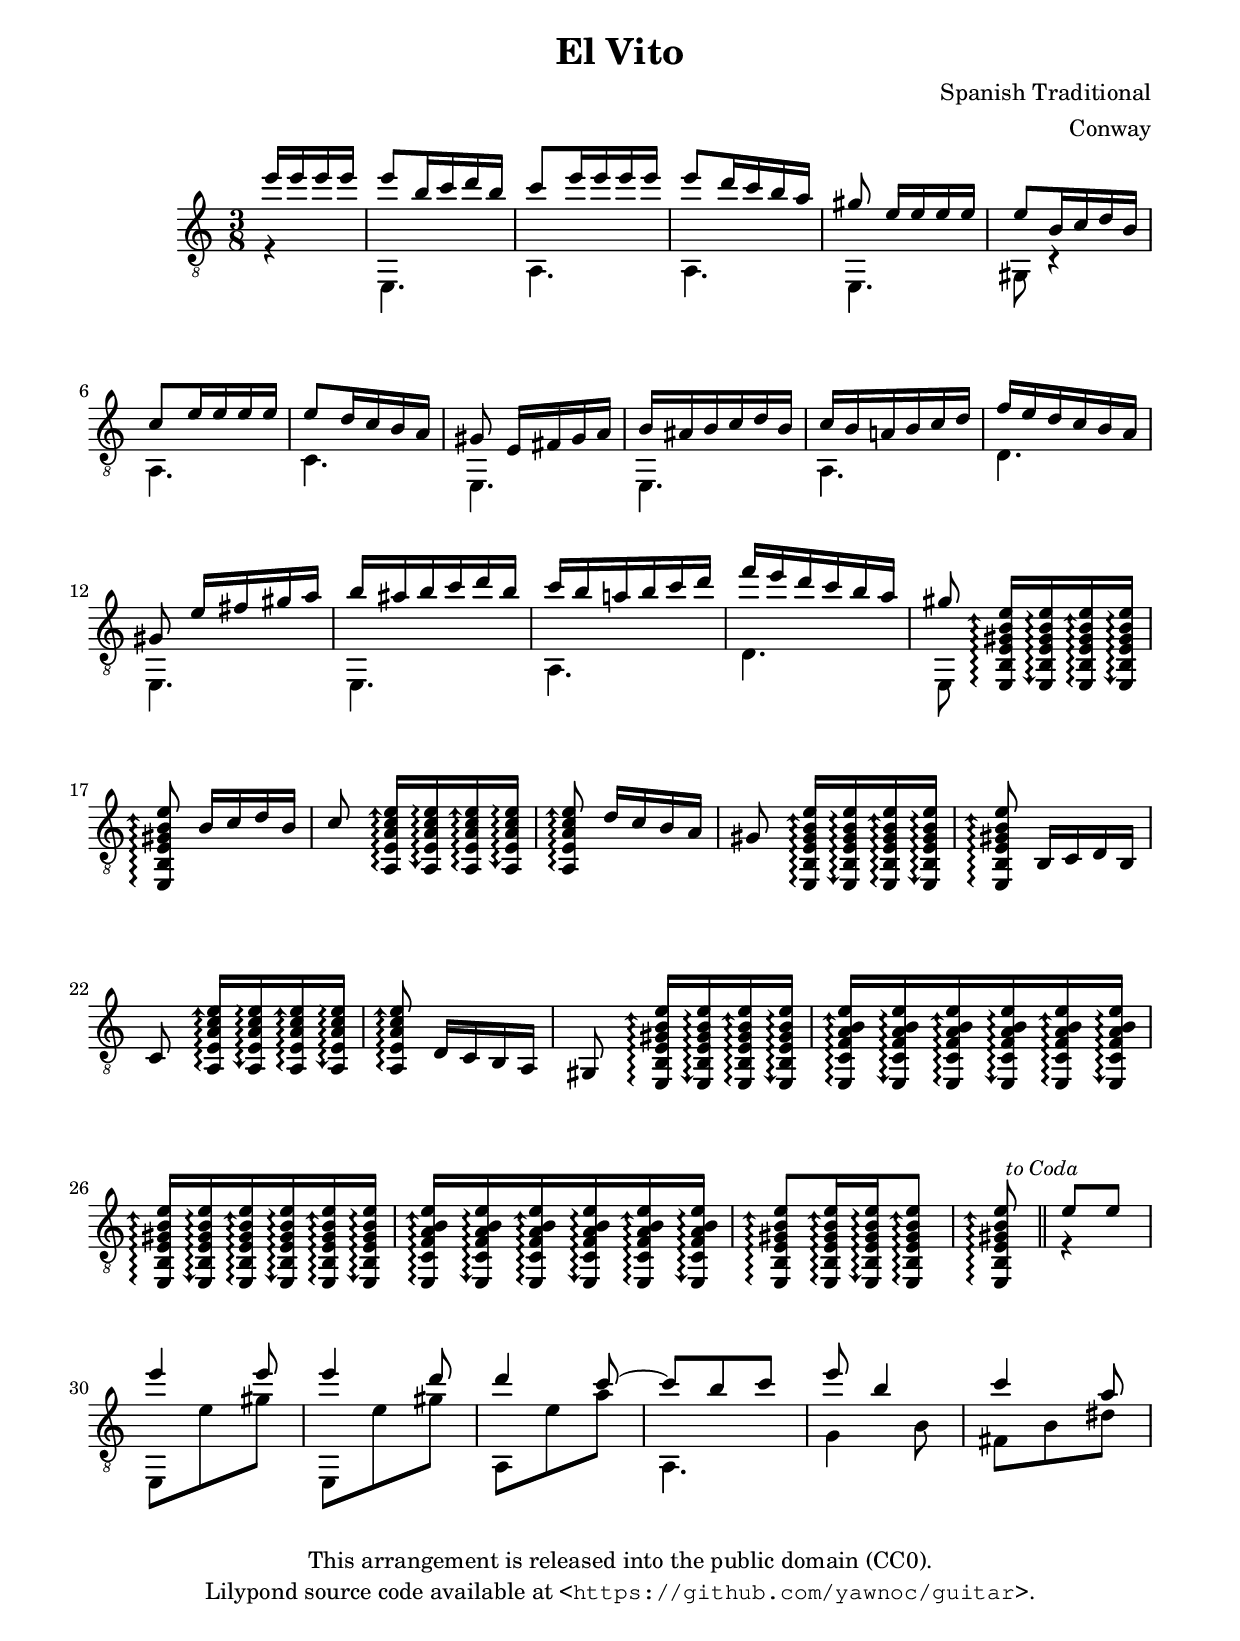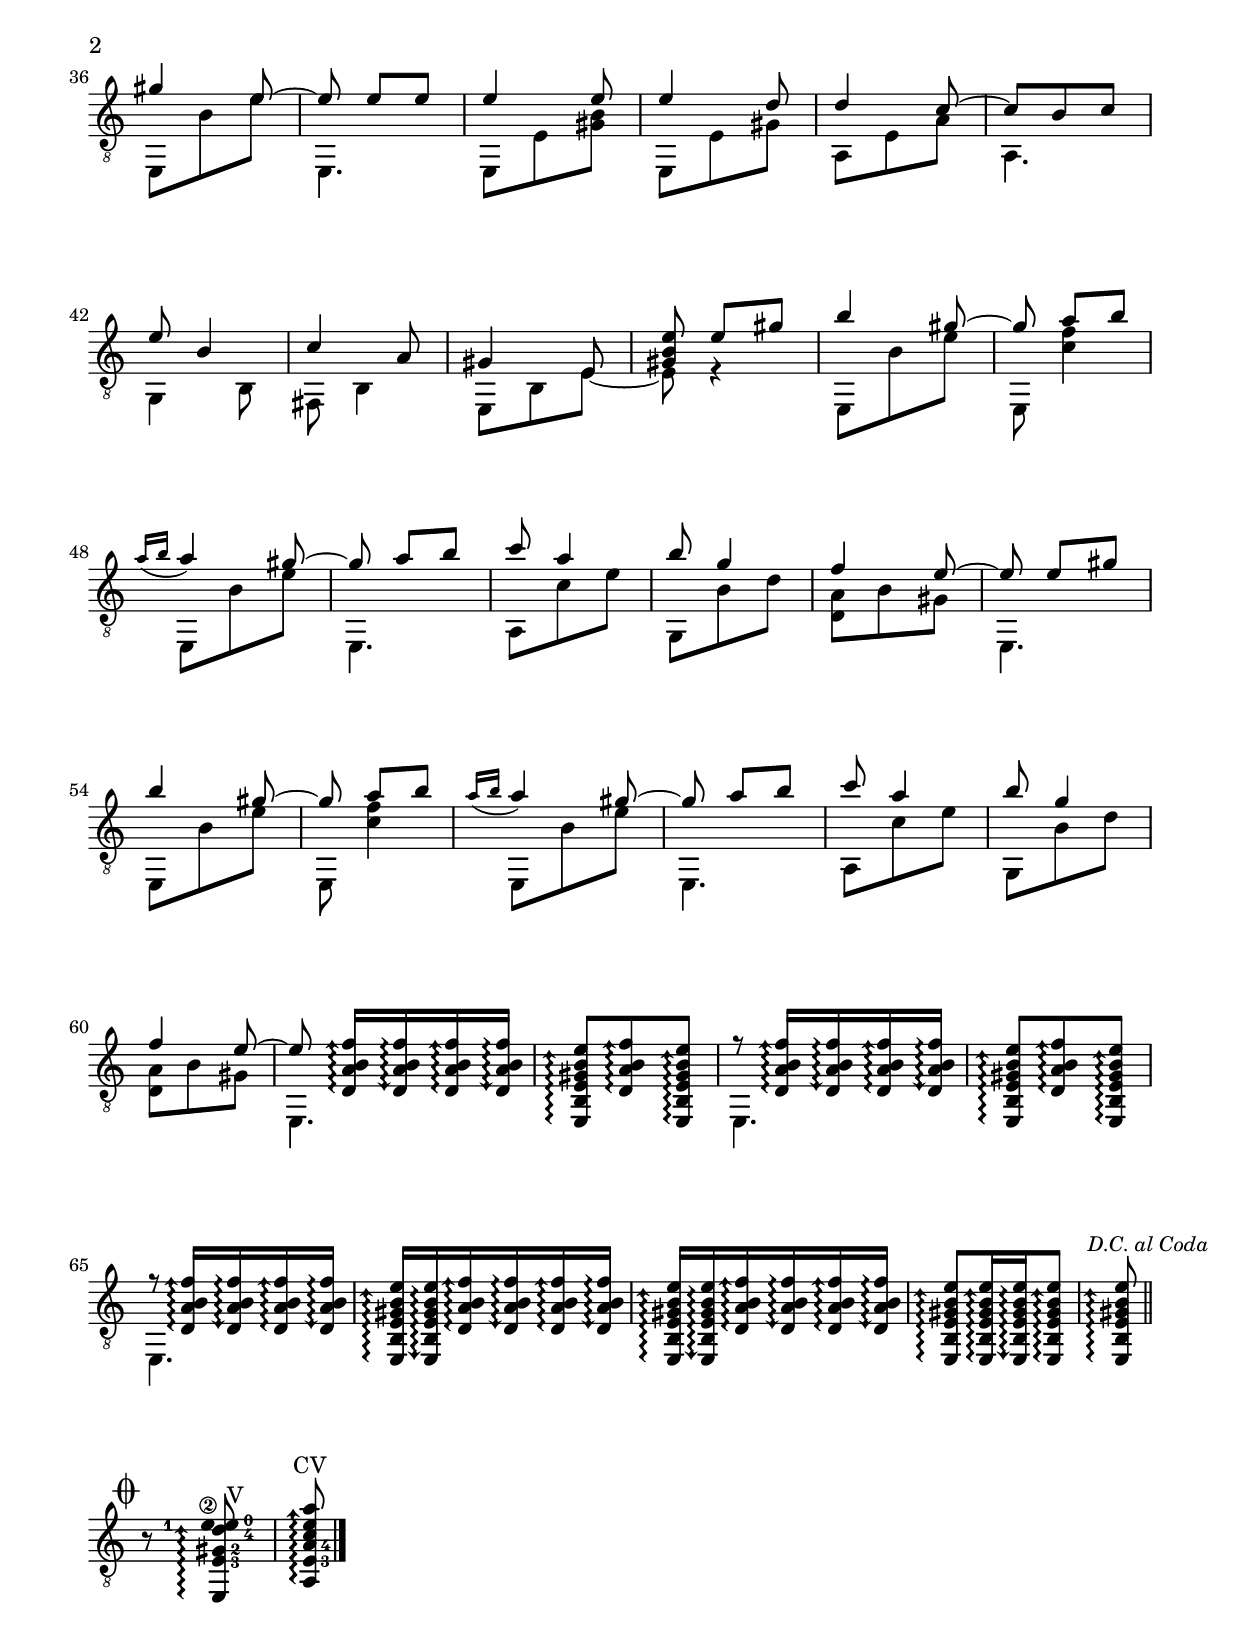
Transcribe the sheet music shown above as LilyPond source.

\version "2.18.2"


%%%%%%%%%%%%%%%%%%%%%%%%%%%%%%%%%%%%%%%%%%%%%%%%%%%%%%%%%%%%%%%%
% General
%%%%%%%%%%%%%%%%%%%%%%%%%%%%%%%%%%%%%%%%%%%%%%%%%%%%%%%%%%%%%%%%

\paper {
  top-margin = 1.5\cm
  left-margin = 1.5\cm
  right-margin = 1.5\cm
  bottom-margin = 1.5\cm
  ragged-last-bottom = ##f
}

globalSettings = {
  \accidentalStyle modern
  \compressFullBarRests
  \mergeDifferentlyHeadedOn
  \mergeDifferentlyDottedOn
  \numericTimeSignature
  \pointAndClickOff
}

origin-url = "https://github.com/yawnoc/guitar"

\header {
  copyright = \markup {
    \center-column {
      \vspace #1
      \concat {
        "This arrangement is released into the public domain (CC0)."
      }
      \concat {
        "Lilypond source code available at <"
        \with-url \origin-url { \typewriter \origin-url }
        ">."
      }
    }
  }
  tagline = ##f
}

%%%%%%%%%%%%%%%%%%%%%%%%%%%%%%%%%%%%%%%%%%%%%%%%%%%%%%%%%%%%%%%%
% Guitar notation
%%%%%%%%%%%%%%%%%%%%%%%%%%%%%%%%%%%%%%%%%%%%%%%%%%%%%%%%%%%%%%%%

stringNumbersAbove = { \set stringNumberOrientations = #'(up) }
stringNumbersBelow = { \set stringNumberOrientations = #'(down) }

fingeringAbove = { \set fingeringOrientations = #'(up) }
fingeringBelow = { \set fingeringOrientations = #'(down) }
fingeringAleft = { \set fingeringOrientations = #'(left) }
fingeringAright = { \set fingeringOrientations = #'(right) }

overrideHorizontalShift = #(define-scheme-function
  (parser location distance) (number?)
  #{
    \override NoteColumn.force-hshift = $distance
  #}
)

revertHorizontalShift = { \revert NoteColumn.force-hshift }

barreSpan = #(define-music-function
  (barre location label music) (string? ly:music?)
  (let
    (
      (elements (extract-named-music music '(NoteEvent EventChord)))
    )
    (if
      (pair? elements)
      (let
        (
          (first-element (first elements))
          (last-element (last elements))
        )
        (set!
          (ly:music-property first-element 'articulations)
          (cons
            (make-music 'TextSpanEvent 'span-direction -1)
            (ly:music-property first-element 'articulations)
          )
        )
        (set!
          (ly:music-property last-element 'articulations)
          (cons
            (make-music 'TextSpanEvent 'span-direction 1)
            (ly:music-property last-element 'articulations)
          )
        )
      )
    )
  )
  #{
    \once \override TextSpanner.font-shape = #'upright
    \once \override TextSpanner.style = #'line
    \once \override TextSpanner.bound-details = #`(
      (left
        (text . ,#{ \markup { \raise #-.55 { #label \hspace #0.7 }} #})
        (Y . 0)
        (padding . -0.8)
        (attach-dir . -2)
      )
      (right
        (text . ,#{ \markup { \draw-line #'(0 . -1.3) } #})
        (Y . 0)
        (padding . -0.5)
        (attach-dir . 2)
      )
    )
    $music
  #}
)

barre = #(define-scheme-function
  (parser location label) (string?)
  #{
    \markup {
      \center-align {
        \hspace #0.7
        $label
      }
    }
  #}
)

nudgeNextBarre = #(define-scheme-function
  (parser location distance) (number?)
  #{
    \once \override TextScript.X-offset = $distance
  #}
)

position = #(define-scheme-function
  (parser location label) (string?)
  #{
    \markup {
      \center-align {
        \hspace #0.5
        $label
      }
    }
  #}
)

%%%%%%%%%%%%%%%%%%%%%%%%%%%%%%%%%%%%%%%%%%%%%%%%%%%%%%%%%%%%%%%%
% Goto statements
%%%%%%%%%%%%%%%%%%%%%%%%%%%%%%%%%%%%%%%%%%%%%%%%%%%%%%%%%%%%%%%%

setGotoVisibility = {
  \once \override Score.RehearsalMark #'break-visibility = #'#(#t #t #f)
}

makeGotoMark = #(define-scheme-function
  (parser location label) (string?)
  #{
    \mark \markup { \small \italic $label }
  #}
)

simultaneousMarkSeparator = {
  \cadenzaOn
    s1073741824 % stupid, but works
  \cadenzaOff
}

coda = {
  \setGotoVisibility
  \mark \markup { \musicglyph #"scripts.coda" }
}

fine = {
  \setGotoVisibility
  \makeGotoMark Fine
}

dcAlCoda = {
  \setGotoVisibility
  \makeGotoMark "D.C. al Coda"
}

dcAlFine = {
  \setGotoVisibility
  \makeGotoMark "D.C. al Fine"
}

toCoda = {
  \setGotoVisibility
  \makeGotoMark "to Coda"
}



\header {
  title = "El Vito"
  composer = "Spanish Traditional"
  arranger = "Conway"
}


\paper {
  systems-per-page = 7
  ragged-last = ##t
}


initialSignatures = {
  \clef "treble_8"
  \key a \minor
  \time 3/8
}


highVoiceMusic = {
  
  \globalSettings
  
  % Main theme high
  \partial 4
  \relative c'' {
    e16 e e e |
    e8 b16 c d b |
    c8 e16 e e e |
    e8 d16 c b a |
    gis8
  }
  
  % Main theme low
  \barNumberCheck #4
  \relative c' {
    e16[ e e e] |
    e8 b16 c d b |
    c8 e16 e e e |
    e8 d16 c b a |
    gis8
  }
  
  % Scale run low
  \barNumberCheck #8
  \relative c {
    e16[ fis gis a] |
    b ais b c d b |
    c b a b c d |
    f e d c b a |
    gis8
  }
  
  % Scale run high
  \barNumberCheck #12
  \relative c' {
    e16[ fis gis a] |
    b ais b c d b |
    c b a b c d |
    f e d c b a |
    gis8
  }
  
  % Strummed main theme high
  \barNumberCheck #16
  \relative c' {
    \arpeggioArrowUp
    <e b gis e b e,>16[ \arpeggio
      \arpeggioArrowDown
      <e b gis e b e,> \arpeggio
      \arpeggioArrowUp
      <e b gis e b e,> \arpeggio
      \arpeggioArrowDown
      <e b gis e b e,>] \arpeggio|
      \arpeggioArrowUp
    <e b gis e b e,>8 \arpeggio b16[ c d b] |
    c8
      \arpeggioArrowUp
      <e c a e a,>16[ \arpeggio
      \arpeggioArrowDown
      <e c a e a,> \arpeggio
      \arpeggioArrowUp
      <e c a e a,> \arpeggio
      \arpeggioArrowDown
      <e c a e a,>] \arpeggio
    \arpeggioArrowUp
    <e c a e a,>8 \arpeggio d16[ c b a] |
    gis8
  }
  
  % Strummed main theme low
  \barNumberCheck #20
  \relative c' {
    \arpeggioArrowUp
    <e b gis e b e,>16[ \arpeggio
      \arpeggioArrowDown
      <e b gis e b e,> \arpeggio
      \arpeggioArrowUp
      <e b gis e b e,> \arpeggio
      \arpeggioArrowDown
      <e b gis e b e,>] \arpeggio |
    \arpeggioArrowUp
    <e b gis e b e,>8 \arpeggio b,16[ c d b] |
    c8
      \arpeggioArrowUp
      <e' c a e a,>16[ \arpeggio
      \arpeggioArrowDown
      <e c a e a,> \arpeggio
      \arpeggioArrowUp
      <e c a e a,> \arpeggio
      \arpeggioArrowDown
      <e c a e a,>] \arpeggio
    \arpeggioArrowUp
    <e c a e a,>8 \arpeggio d,16[ c b a] |
    gis8
  }
  
  % Strummed interlude
  \barNumberCheck #24
  \relative c' {
    \arpeggioArrowUp
    <e b gis e b e,>16[ \arpeggio
      \arpeggioArrowDown
      <e b gis e b e,> \arpeggio
      \arpeggioArrowUp
      <e b gis e b e,> \arpeggio
      \arpeggioArrowDown
      <e b gis e b e,>] \arpeggio |
    \arpeggioArrowUp
    <e b a f c e,> \arpeggio
      \arpeggioArrowDown
      <e b a f c e,> \arpeggio
      \arpeggioArrowUp
      <e b a f c e,> \arpeggio
      \arpeggioArrowDown
      <e b a f c e,> \arpeggio
      \arpeggioArrowUp
      <e b a f c e,> \arpeggio
      \arpeggioArrowDown
      <e b a f c e,> \arpeggio |
    \arpeggioArrowUp
    <e b gis e b e,> \arpeggio
      \arpeggioArrowDown
      <e b gis e b e,> \arpeggio
      \arpeggioArrowUp
      <e b gis e b e,> \arpeggio
      \arpeggioArrowDown
      <e b gis e b e,> \arpeggio
      \arpeggioArrowUp
      <e b gis e b e,> \arpeggio
      \arpeggioArrowDown
      <e b gis e b e,> \arpeggio |
    \arpeggioArrowUp
    <e b a f c e,> \arpeggio
      \arpeggioArrowDown
      <e b a f c e,> \arpeggio
      \arpeggioArrowUp
      <e b a f c e,> \arpeggio
      \arpeggioArrowDown
      <e b a f c e,> \arpeggio
      \arpeggioArrowUp
      <e b a f c e,> \arpeggio
      \arpeggioArrowDown
      <e b a f c e,> \arpeggio |
    \arpeggioArrowUp
    <e b gis e b e,>8 \arpeggio
      <e b gis e b e,>16 \arpeggio
      \arpeggioArrowDown
      <e b gis e b e,> \arpeggio
      \arpeggioArrowUp
      <e b gis e b e,>8 \arpeggio |
    <e b gis e b e,>8 \arpeggio
      \bar "||" \toCoda
  }
  
  % Lyrical theme high
  \barNumberCheck #29
  \relative c' {
    e8 e |
    e'4 e8 |
    e4 d8 |
    d4 c8~ |
    c b c |
    e b4 |
    c4 a8 |
    gis4 e8~ |
    e
  }
  
  % Lyrical theme low
  \barNumberCheck #37
  \relative c' {
    e8[ e] |
    e4 e8 |
    e4 d8 |
    d4 c8~ |
    c b c |
    e b4 |
    c4 a8 |
    gis4 e8 |
    <gis b e>
  }
  
  % Bull-fighting theme
  \barNumberCheck 45
  \relative c' {
    e8[ gis] |
    b4 gis8~ |
    gis8 a[ b] |
    \grace { a16_( b } a4) gis8~ |
    gis8 a[ b] |
    c8 a4 |
    b8 g4 |
    f4 e8~ |
    e8
  }
  
  % Bull-fighting theme again
  \barNumberCheck 53
  \relative c' {
    e8[ gis] |
    b4 gis8~ |
    gis8 a[ b] |
    \grace { a16_( b } a4) gis8~ |
    gis8 a[ b] |
    c8 a4 |
    b8 g4 |
    f4 e8~ |
    e8
  }
  
  % Returning strummed interlude
  \barNumberCheck 61
  \relative c' {
    \arpeggioArrowUp
    <f b, a d,>16[ \arpeggio
      \arpeggioArrowDown
      <f b, a d,> \arpeggio
      \arpeggioArrowUp
      <f b, a d,> \arpeggio
      \arpeggioArrowDown
      <f b, a d,>] \arpeggio |
    \arpeggioArrowUp
    <e b gis e b e,>8 \arpeggio
      <f b, a d,> \arpeggio
      <e b gis e b e,> \arpeggio |
    r8
    \arpeggioArrowUp
      <f b, a d,>16 \arpeggio
      \arpeggioArrowDown
      <f b, a d,> \arpeggio
      \arpeggioArrowUp
      <f b, a d,> \arpeggio
      \arpeggioArrowDown
      <f b, a d,> \arpeggio |
    \arpeggioArrowUp
    <e b gis e b e,>8 \arpeggio
      <f b, a d,> \arpeggio
      <e b gis e b e,> \arpeggio |
    r8
    \arpeggioArrowUp
      <f b, a d,>16 \arpeggio
      \arpeggioArrowDown
      <f b, a d,> \arpeggio
      \arpeggioArrowUp
      <f b, a d,> \arpeggio
      \arpeggioArrowDown
      <f b, a d,> \arpeggio |
    \arpeggioArrowUp
    <e b gis e b e,>16 \arpeggio
      \arpeggioArrowDown
      <e b gis e b e,> \arpeggio
      \arpeggioArrowUp
      <f b, a d,> \arpeggio
      \arpeggioArrowDown
      <f b, a d,> \arpeggio
      \arpeggioArrowUp
      <f b, a d,> \arpeggio
      \arpeggioArrowDown
      <f b, a d,> \arpeggio |
    \arpeggioArrowUp
    <e b gis e b e,>16 \arpeggio
      \arpeggioArrowDown
      <e b gis e b e,> \arpeggio
      \arpeggioArrowUp
      <f b, a d,> \arpeggio
      \arpeggioArrowDown
      <f b, a d,> \arpeggio
      \arpeggioArrowUp
      <f b, a d,> \arpeggio
      \arpeggioArrowDown
      <f b, a d,> \arpeggio |
    \arpeggioArrowUp
    <e b gis e b e,>8 \arpeggio
      <e b gis e b e,>16 \arpeggio
      \arpeggioArrowDown
      <e b gis e b e,> \arpeggio
      \arpeggioArrowUp
      <e b gis e b e,>8 \arpeggio |
    <e b gis e b e,>8 \arpeggio
      \bar "||" \dcAlCoda
  }
  
  % Finishing chords
  \break
  \simultaneousMarkSeparator
  \coda
  \barNumberCheck 69
  \relative c' {
    \arpeggioArrowUp
    \textLengthOn
    b8\rest
      ^\markup \center-align { "     " }
    <<
      \fingeringAright
      \once \override Staff.AccidentalPlacement.right-padding = #-0.8
      \once \override Arpeggio.padding = #1
      \nudgeNextBarre #1.7
      {
        <e,, e'-3 gis!-2 d'-4 e-0> \arpeggio
          ^\position V
          ^\markup \center-align { "            " }
      }
        \\
      \fingeringAleft
      { \once \hide Stem <e''-1 \2> }
    >> |
    <a,, e'-3 a-4 c e a> \arpeggio
      ^\barre CV
      ^\markup \center-align { "       " }
    \textLengthOff
      \bar "|."
  }
  
}


lowVoiceMusic = {
  
  \globalSettings
  
  % Main theme high
  \partial 4
  \relative c, {
    r4 |
    e4. |
    a |
    a |
    e |
  }
  
  % Main theme low
  \barNumberCheck #5
  \relative c {
    gis8 r4 |
    a4. |
    c |
    e, |
  }
  
  % Scale run low
  \barNumberCheck #9
  \relative c, {
    e4. |
    a |
    d |
    e, |
  }
  
  % Scale run high
  \barNumberCheck #13
  \relative c, {
    e4. |
    a |
    d |
    e,8
  }
  
  % Strummed main theme high
  \barNumberCheck #16
  {
    s4 |
    s4. * 3 |
    s8
  }
  
  % Strummed main theme low
  \barNumberCheck #20
  {
    s4 |
    s4. * 3 |
    s8
  }
  
  % Strummed interlude
  \barNumberCheck #24
  {
    s4 |
    s4. * 4 |
    s8
  }
  
  % Lyrical theme high
  \barNumberCheck #29
  \relative c, {
    r4 |
    e8 e'' gis |
    e,, e'' gis |
    a,, e'' a |
    a,,4. |
    g'4 b8 |
    fis b dis |
    e,, b'' e |
    e,,4. |
  }
  
  % Lyrical theme low
  \barNumberCheck #38
  \relative c, {
    e8 e' <gis b> |
    e, e' gis |
    a, e' a |
    a,4. |
    g4 b8 |
    fis8 b4 |
    e,8 b' e~ |
    e
  }
  
  % Bull-fighting theme
  \barNumberCheck 45
  \relative c, {
    r4 |
    e8 b'' e |
    e,, <c'' f>4 |
    e,,8 b'' e |
    e,,4. |
    a8 c' e |
    g,, b' d |
    <a d,> b gis |
    e,4. |
  }
  
  % Bull-fighting theme again
  \barNumberCheck 54
  \relative c, {
    e8 b'' e |
    e,, <c'' f>4 |
    e,,8 b'' e |
    e,,4. |
    a8 c' e |
    g,, b' d |
    <a d,> b gis |
    e,4. |
  }
  
  % Returning strummed interlude
  \barNumberCheck 62
  \relative c, {
    s4. |
    e4. |
    s4. |
    e4. |
    s4. * 3 |
    s8
  }
  
}


allMusic = {
  \initialSignatures
  <<
    << \highVoiceMusic >>
      \\
    << \lowVoiceMusic >>
  >>
}


\score {
  \allMusic
}
